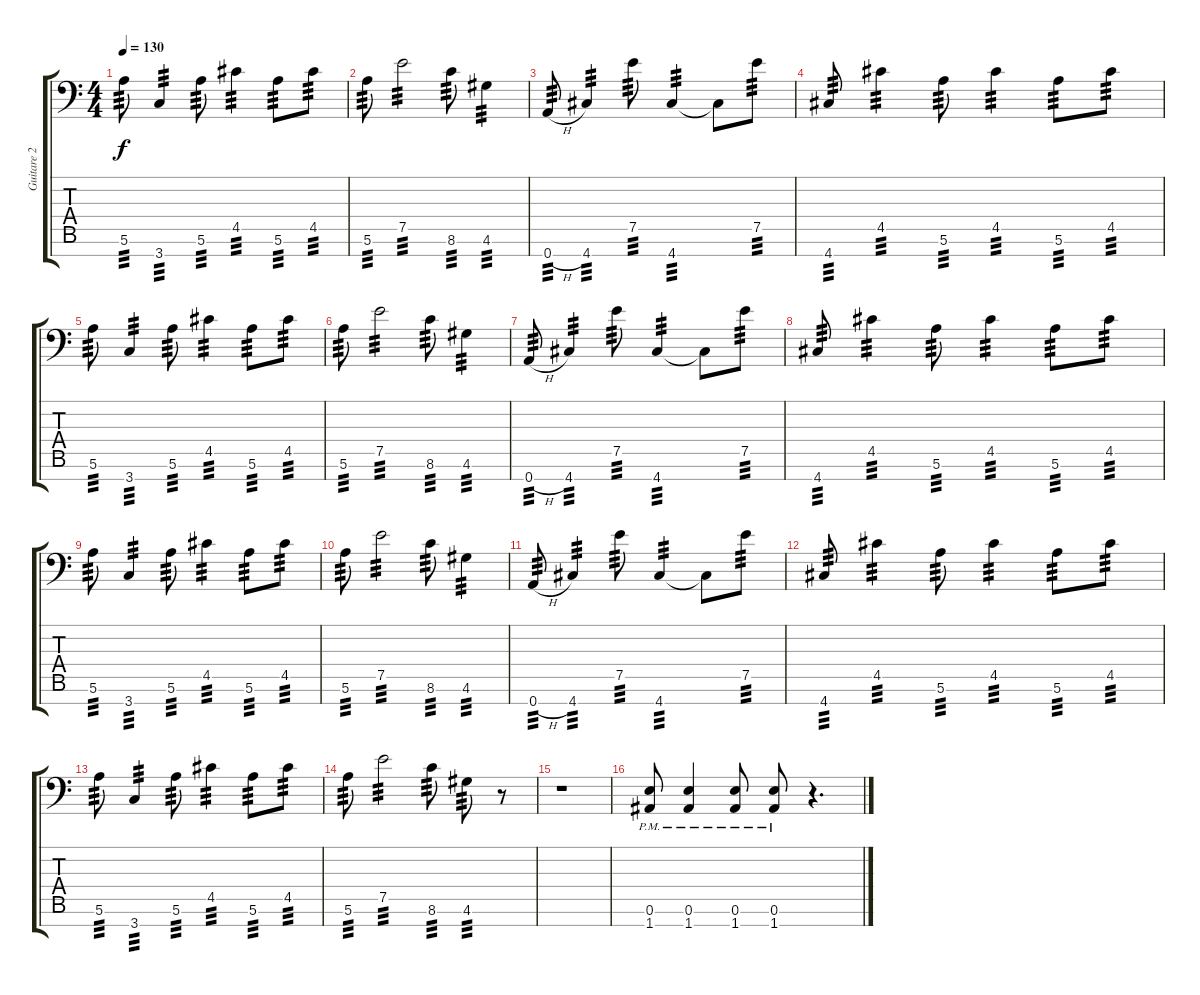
\track ("Guitare 2" "Guitare 2") {instrument overdrivenguitar}
\staff {score tabs}
\tuning (E4 B3 G3 D3 A2 E2 A1) {hide}
\ts (4 4)
\tempo 130
\clef f4
\ks c
5.6.8{tp 3 dy f} 3.7.4{tp 3} 5.6.8{tp 3} 4.5.4{tp 3} 5.6.8{tp 3} 4.5.8{tp 3} |
5.6.8{tp 3} 7.5.2{tp 3} 8.6.8{tp 3} 4.6.4{tp 3} |
0.7{h}.8{tp 3} 4.7.4{tp 3} 7.5.8{tp 3} 4.7.4{tp 3} 4.7{t}.8 7.5.8{tp 3} |
4.7.8{tp 3} 4.5.4{tp 3} 5.6.8{tp 3} 4.5.4{tp 3} 5.6.8{tp 3} 4.5.8{tp 3} |
5.6.8{tp 3} 3.7.4{tp 3} 5.6.8{tp 3} 4.5.4{tp 3} 5.6.8{tp 3} 4.5.8{tp 3} |
5.6.8{tp 3} 7.5.2{tp 3} 8.6.8{tp 3} 4.6.4{tp 3} |
0.7{h}.8{tp 3} 4.7.4{tp 3} 7.5.8{tp 3} 4.7.4{tp 3} 4.7{t}.8 7.5.8{tp 3} |
4.7.8{tp 3} 4.5.4{tp 3} 5.6.8{tp 3} 4.5.4{tp 3} 5.6.8{tp 3} 4.5.8{tp 3} |
5.6.8{tp 3} 3.7.4{tp 3} 5.6.8{tp 3} 4.5.4{tp 3} 5.6.8{tp 3} 4.5.8{tp 3} |
5.6.8{tp 3} 7.5.2{tp 3} 8.6.8{tp 3} 4.6.4{tp 3} |
0.7{h}.8{tp 3} 4.7.4{tp 3} 7.5.8{tp 3} 4.7.4{tp 3} 4.7{t}.8 7.5.8{tp 3} |
4.7.8{tp 3} 4.5.4{tp 3} 5.6.8{tp 3} 4.5.4{tp 3} 5.6.8{tp 3} 4.5.8{tp 3} |
5.6.8{tp 3} 3.7.4{tp 3} 5.6.8{tp 3} 4.5.4{tp 3} 5.6.8{tp 3} 4.5.8{tp 3} |
5.6.8{tp 3} 7.5.2{tp 3} 8.6.8{tp 3} 4.6.8{tp 3} r.8 |
r.1 |
(0.6{pm} 1.7{pm}).8{instrument distortionguitar} (0.6{pm} 1.7{pm}).4 (0.6{pm} 1.7{pm}).8 (0.6{pm} 1.7{pm}).8 r.4{d}
